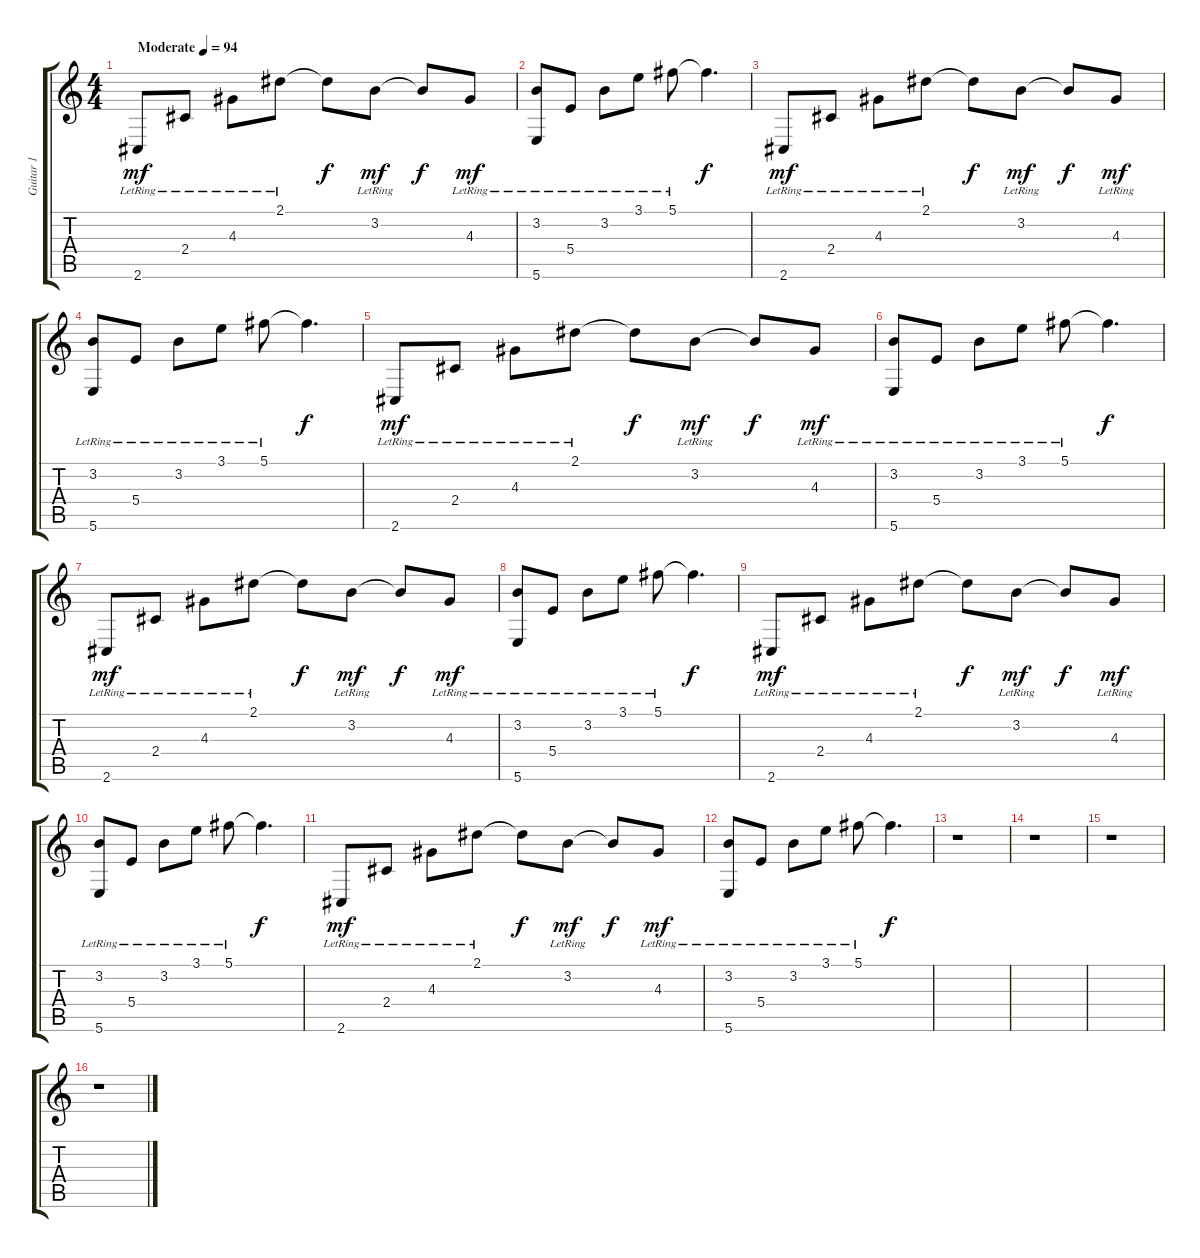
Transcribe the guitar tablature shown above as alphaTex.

\track ("Guitar 1" "Guitar 1") {instrument acousticguitarsteel}
\staff {score tabs}
\tuning (Db4 Ab3 E3 B2 Gb2 B1) {hide}
\ts (4 4)
\tempo (94 "Moderate")
\clef g2
\ks c
2.6{lr}.8{dy mf instrument acousticguitarsteel} 2.4{lr}.8 4.3{lr}.8 2.1{lr}.8 2.1{t}.8{dy f} 3.2{lr}.8{dy mf} 3.2{t}.8{dy f} 4.3{lr}.8{dy mf} |
(3.2{lr} 5.6{lr}).8 5.4{lr}.8 3.2{lr}.8 3.1{lr}.8 5.1{lr}.8 5.1{t}.4{d dy f} |
2.6{lr}.8{dy mf} 2.4{lr}.8 4.3{lr}.8 2.1{lr}.8 2.1{t}.8{dy f} 3.2{lr}.8{dy mf} 3.2{t}.8{dy f} 4.3{lr}.8{dy mf} |
(3.2{lr} 5.6).8 5.4{lr}.8 3.2{lr}.8 3.1{lr}.8 5.1{lr}.8 5.1{t}.4{d dy f} |
2.6{lr}.8{dy mf} 2.4{lr}.8 4.3{lr}.8 2.1{lr}.8 2.1{t}.8{dy f} 3.2{lr}.8{dy mf} 3.2{t}.8{dy f} 4.3{lr}.8{dy mf} |
(3.2{lr} 5.6{lr}).8 5.4{lr}.8 3.2{lr}.8 3.1{lr}.8 5.1{lr}.8 5.1{t}.4{d dy f} |
2.6{lr}.8{dy mf} 2.4{lr}.8 4.3{lr}.8 2.1{lr}.8 2.1{t}.8{dy f} 3.2{lr}.8{dy mf} 3.2{t}.8{dy f} 4.3{lr}.8{dy mf} |
(3.2{lr} 5.6{lr}).8 5.4{lr}.8 3.2{lr}.8 3.1{lr}.8 5.1{lr}.8 5.1{t}.4{d dy f} |
2.6{lr}.8{dy mf} 2.4{lr}.8 4.3{lr}.8 2.1{lr}.8 2.1{t}.8{dy f} 3.2{lr}.8{dy mf} 3.2{t}.8{dy f} 4.3{lr}.8{dy mf} |
(3.2{lr} 5.6{lr}).8 5.4{lr}.8 3.2{lr}.8 3.1{lr}.8 5.1{lr}.8 5.1{t}.4{d dy f} |
2.6{lr}.8{dy mf} 2.4{lr}.8 4.3{lr}.8 2.1{lr}.8 2.1{t}.8{dy f} 3.2{lr}.8{dy mf} 3.2{t}.8{dy f} 4.3{lr}.8{dy mf} |
(3.2{lr} 5.6{lr}).8 5.4{lr}.8 3.2{lr}.8 3.1{lr}.8 5.1{lr}.8 5.1{t}.4{d dy f} |
r.1 |
r.1 |
r.1 |
r.1
